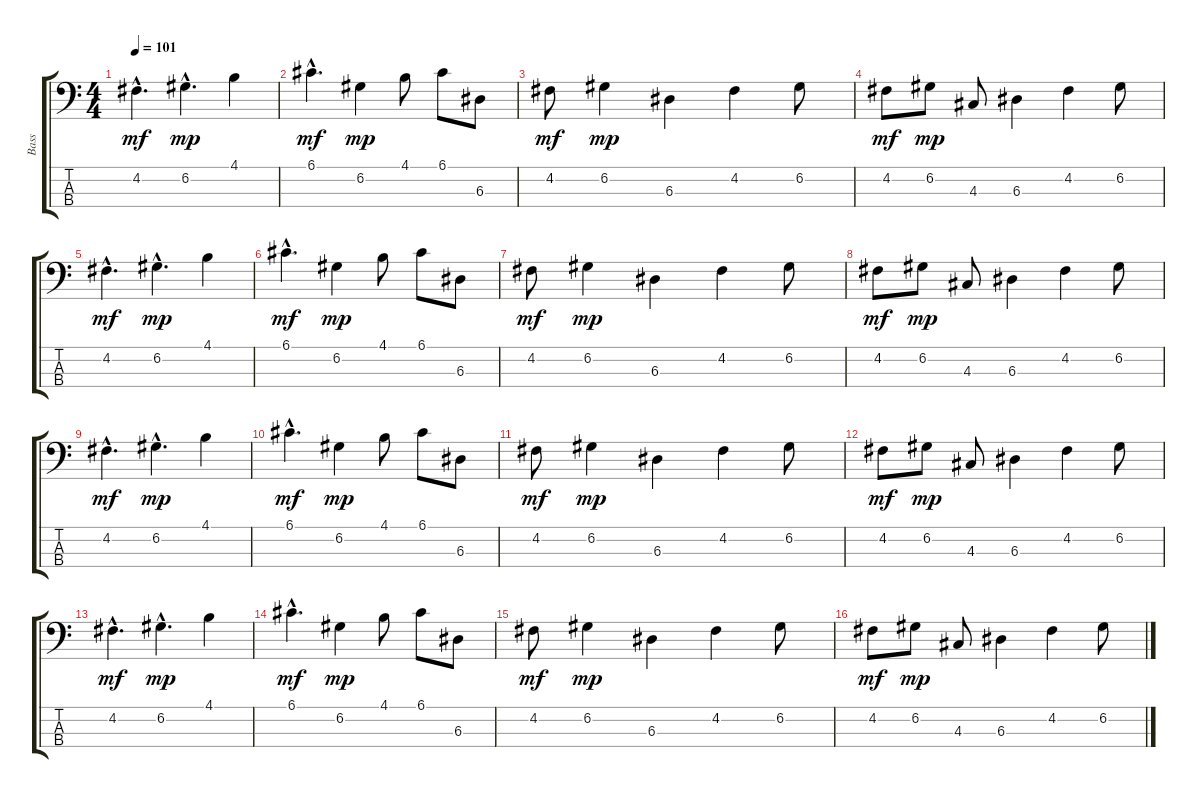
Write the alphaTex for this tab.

\track ("Bass" "Bass") {instrument electricbassfinger}
\staff {score tabs}
\tuning (G2 D2 A1 E1) {hide}
\ts (4 4)
\tempo 101
\clef f4
\ks c
4.2{hac}.4{d dy mf} 6.2{hac}.4{d dy mp} 4.1.4 |
6.1{hac}.4{d dy mf} 6.2.4{dy mp} 4.1.8 6.1.8 6.3.8 |
4.2.8{dy mf} 6.2.4{dy mp} 6.3.4 4.2.4 6.2.8 |
4.2.8{dy mf} 6.2.8{dy mp} 4.3.8 6.3.4 4.2.4 6.2.8 |
4.2{hac}.4{d dy mf} 6.2{hac}.4{d dy mp} 4.1.4 |
6.1{hac}.4{d dy mf} 6.2.4{dy mp} 4.1.8 6.1.8 6.3.8 |
4.2.8{dy mf} 6.2.4{dy mp} 6.3.4 4.2.4 6.2.8 |
4.2.8{dy mf} 6.2.8{dy mp} 4.3.8 6.3.4 4.2.4 6.2.8 |
4.2{hac}.4{d dy mf} 6.2{hac}.4{d dy mp} 4.1.4 |
6.1{hac}.4{d dy mf} 6.2.4{dy mp} 4.1.8 6.1.8 6.3.8 |
4.2.8{dy mf} 6.2.4{dy mp} 6.3.4 4.2.4 6.2.8 |
4.2.8{dy mf} 6.2.8{dy mp} 4.3.8 6.3.4 4.2.4 6.2.8 |
4.2{hac}.4{d dy mf} 6.2{hac}.4{d dy mp} 4.1.4 |
6.1{hac}.4{d dy mf} 6.2.4{dy mp} 4.1.8 6.1.8 6.3.8 |
4.2.8{dy mf} 6.2.4{dy mp} 6.3.4 4.2.4 6.2.8 |
4.2.8{dy mf} 6.2.8{dy mp} 4.3.8 6.3.4 4.2.4 6.2.8
